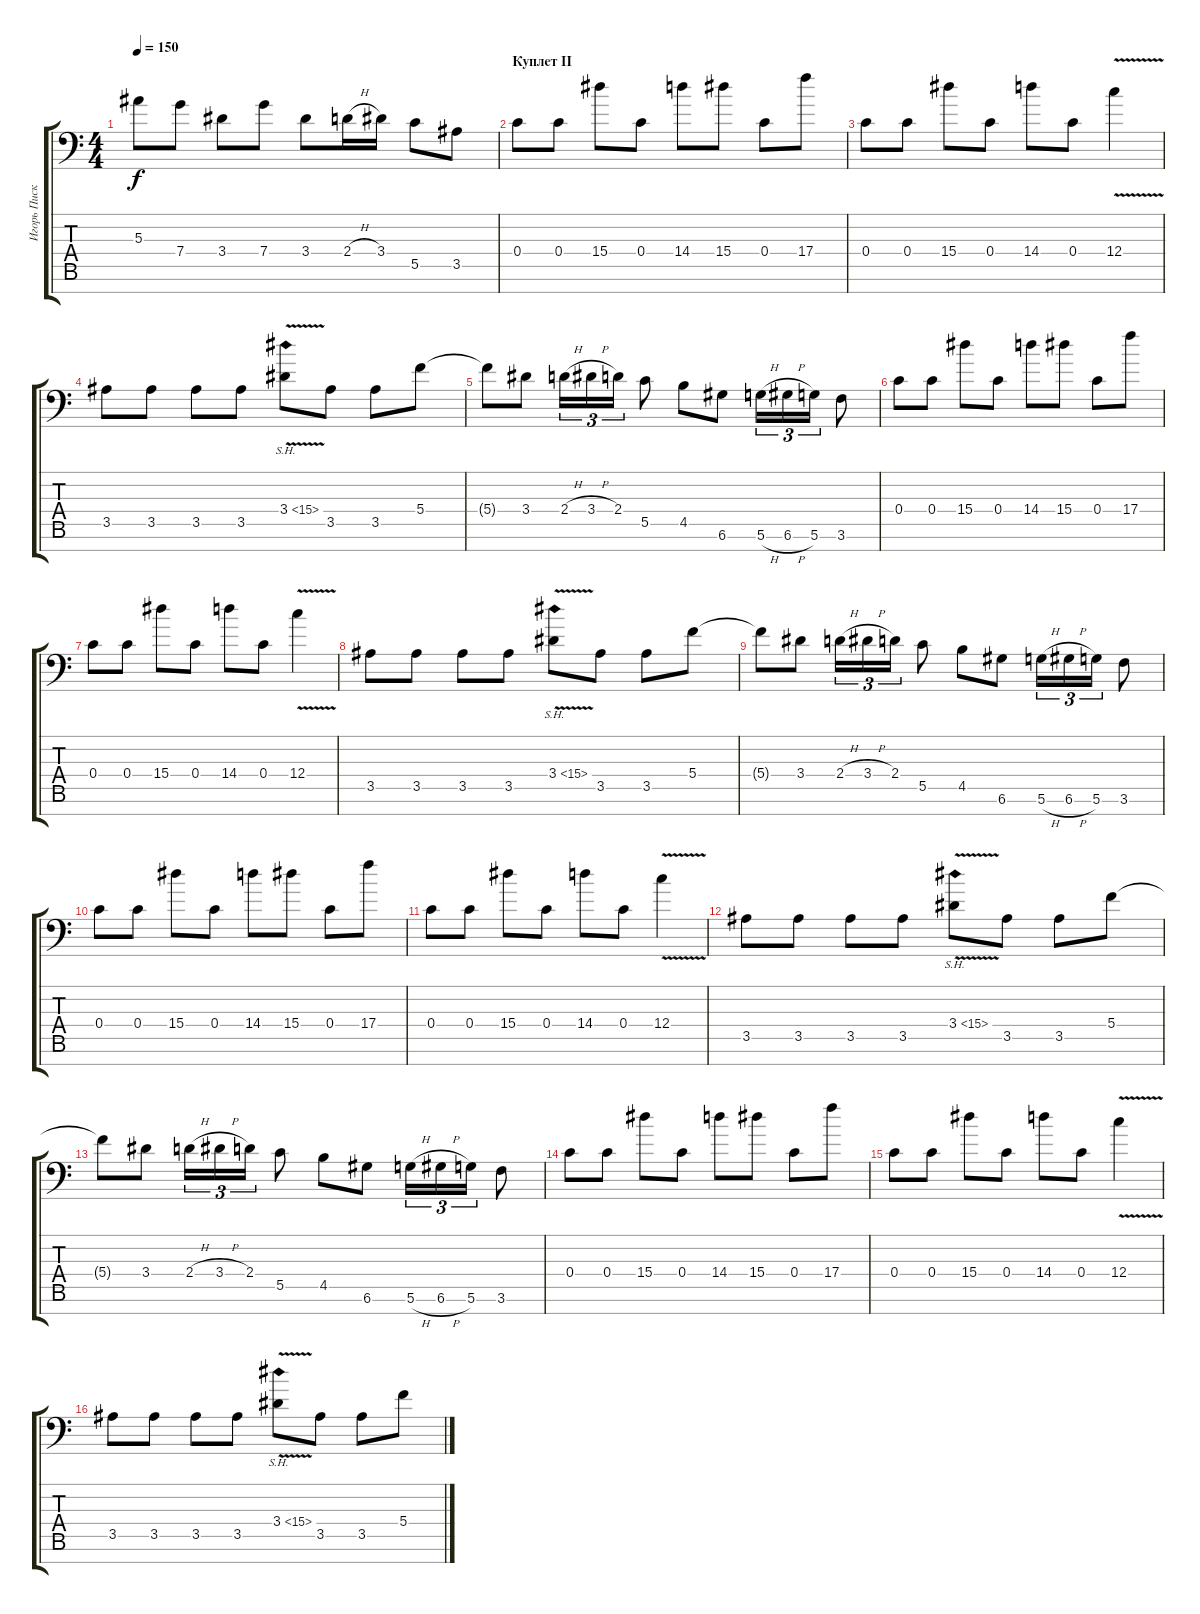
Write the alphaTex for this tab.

\track ("Игорь Пискарёв" "Игорь Писк") {instrument overdrivenguitar}
\staff {score tabs}
\tuning (D4 A3 F3 C3 G2 D2 A1) {hide}
\ts (4 4)
\tempo 150
\clef f4
\ks c
5.3{t}.8{dy f} 7.4.8 3.4.8 7.4.8 3.4.8 2.4{h}.16 3.4.16 5.5.8 3.5.8 |
\section ("" "Куплет II")
0.4.8 0.4.8 15.4.8 0.4.8 14.4.8 15.4.8 0.4.8 17.4.8 |
0.4.8 0.4.8 15.4.8 0.4.8 14.4.8 0.4.8 12.4{v}.4 |
3.5.8 3.5.8 3.5.8 3.5.8 3.4{sh 12 v}.8 3.5.8 3.5.8 5.4.8 |
5.4{t}.8 3.4.8 2.4{h}.16{tu (3 2)} 3.4{h}.16{tu (3 2)} 2.4.16{tu (3 2)} 5.5.8 4.5.8 6.6.8 5.6{h}.16{tu (3 2)} 6.6{h}.16{tu (3 2)} 5.6.16{tu (3 2)} 3.6.8 |
0.4.8 0.4.8 15.4.8 0.4.8 14.4.8 15.4.8 0.4.8 17.4.8 |
0.4.8 0.4.8 15.4.8 0.4.8 14.4.8 0.4.8 12.4{v}.4 |
3.5.8 3.5.8 3.5.8 3.5.8 3.4{sh 12 v}.8 3.5.8 3.5.8 5.4.8 |
5.4{t}.8 3.4.8 2.4{h}.16{tu (3 2)} 3.4{h}.16{tu (3 2)} 2.4.16{tu (3 2)} 5.5.8 4.5.8 6.6.8 5.6{h}.16{tu (3 2)} 6.6{h}.16{tu (3 2)} 5.6.16{tu (3 2)} 3.6.8 |
0.4.8 0.4.8 15.4.8 0.4.8 14.4.8 15.4.8 0.4.8 17.4.8 |
0.4.8 0.4.8 15.4.8 0.4.8 14.4.8 0.4.8 12.4{v}.4 |
3.5.8 3.5.8 3.5.8 3.5.8 3.4{sh 12 v}.8 3.5.8 3.5.8 5.4.8 |
5.4{t}.8 3.4.8 2.4{h}.16{tu (3 2)} 3.4{h}.16{tu (3 2)} 2.4.16{tu (3 2)} 5.5.8 4.5.8 6.6.8 5.6{h}.16{tu (3 2)} 6.6{h}.16{tu (3 2)} 5.6.16{tu (3 2)} 3.6.8 |
0.4.8 0.4.8 15.4.8 0.4.8 14.4.8 15.4.8 0.4.8 17.4.8 |
0.4.8 0.4.8 15.4.8 0.4.8 14.4.8 0.4.8 12.4{v}.4 |
3.5.8 3.5.8 3.5.8 3.5.8 3.4{sh 12 v}.8 3.5.8 3.5.8 5.4.8
